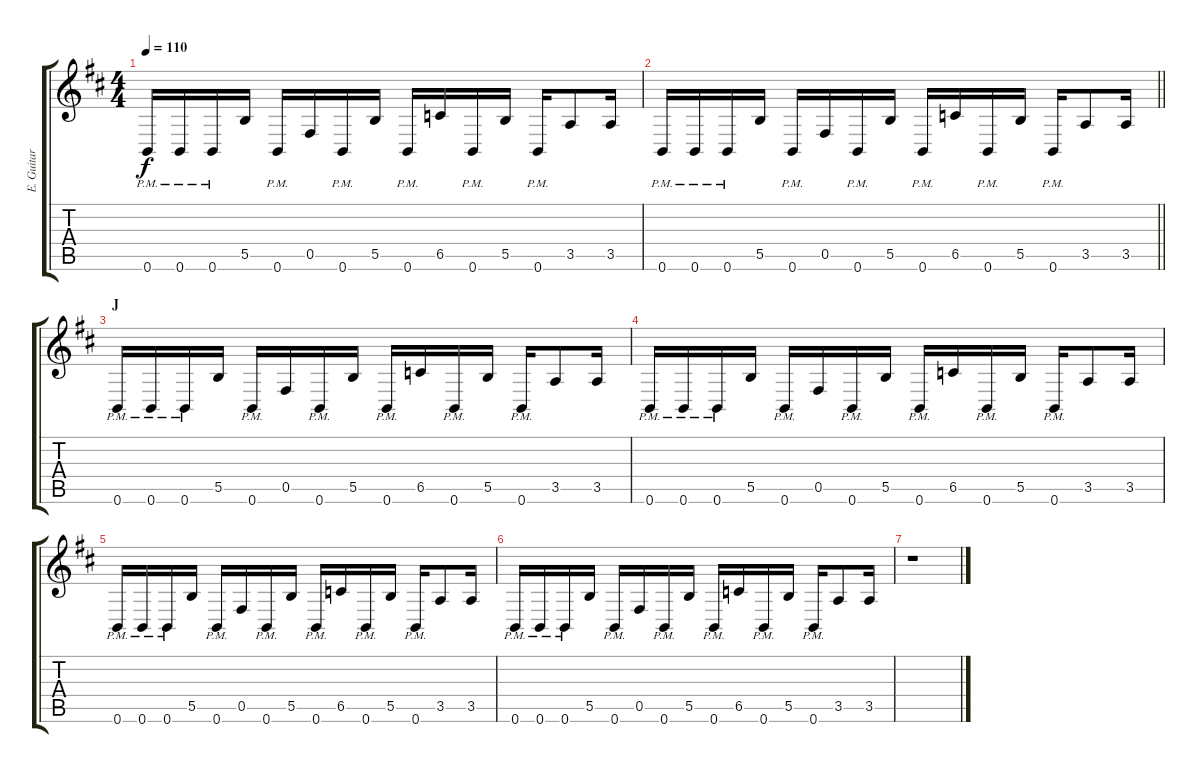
\track ("E. Guitar II" "E. Guitar ") {instrument overdrivenguitar}
\staff {score tabs}
\tuning (Db4 Ab3 E3 B2 Gb2 B1) {hide}
\ts (4 4)
\tempo 110
\clef g2
\ks d
0.6{pm}.16{dy f} 0.6{pm}.16 0.6{pm}.16 5.5.16 0.6{pm}.16 0.5.16 0.6{pm}.16 5.5.16 0.6{pm}.16 6.5.16 0.6{pm}.16 5.5.16 0.6{pm}.16 3.5.8 3.5.16 |
\barLineRight lightlight
0.6{pm}.16 0.6{pm}.16 0.6{pm}.16 5.5.16 0.6{pm}.16 0.5.16 0.6{pm}.16 5.5.16 0.6{pm}.16 6.5.16 0.6{pm}.16 5.5.16 0.6{pm}.16 3.5.8 3.5.16 |
\section ("" "J")
0.6{pm}.16 0.6{pm}.16 0.6{pm}.16 5.5.16 0.6{pm}.16 0.5.16 0.6{pm}.16 5.5.16 0.6{pm}.16 6.5.16 0.6{pm}.16 5.5.16 0.6{pm}.16 3.5.8 3.5.16 |
0.6{pm}.16 0.6{pm}.16 0.6{pm}.16 5.5.16 0.6{pm}.16 0.5.16 0.6{pm}.16 5.5.16 0.6{pm}.16 6.5.16 0.6{pm}.16 5.5.16 0.6{pm}.16 3.5.8 3.5.16 |
0.6{pm}.16 0.6{pm}.16 0.6{pm}.16 5.5.16 0.6{pm}.16 0.5.16 0.6{pm}.16 5.5.16 0.6{pm}.16 6.5.16 0.6{pm}.16 5.5.16 0.6{pm}.16 3.5.8 3.5.16 |
0.6{pm}.16 0.6{pm}.16 0.6{pm}.16 5.5.16 0.6{pm}.16 0.5.16 0.6{pm}.16 5.5.16 0.6{pm}.16 6.5.16 0.6{pm}.16 5.5.16 0.6{pm}.16 3.5.8 3.5.16 |
r.1
